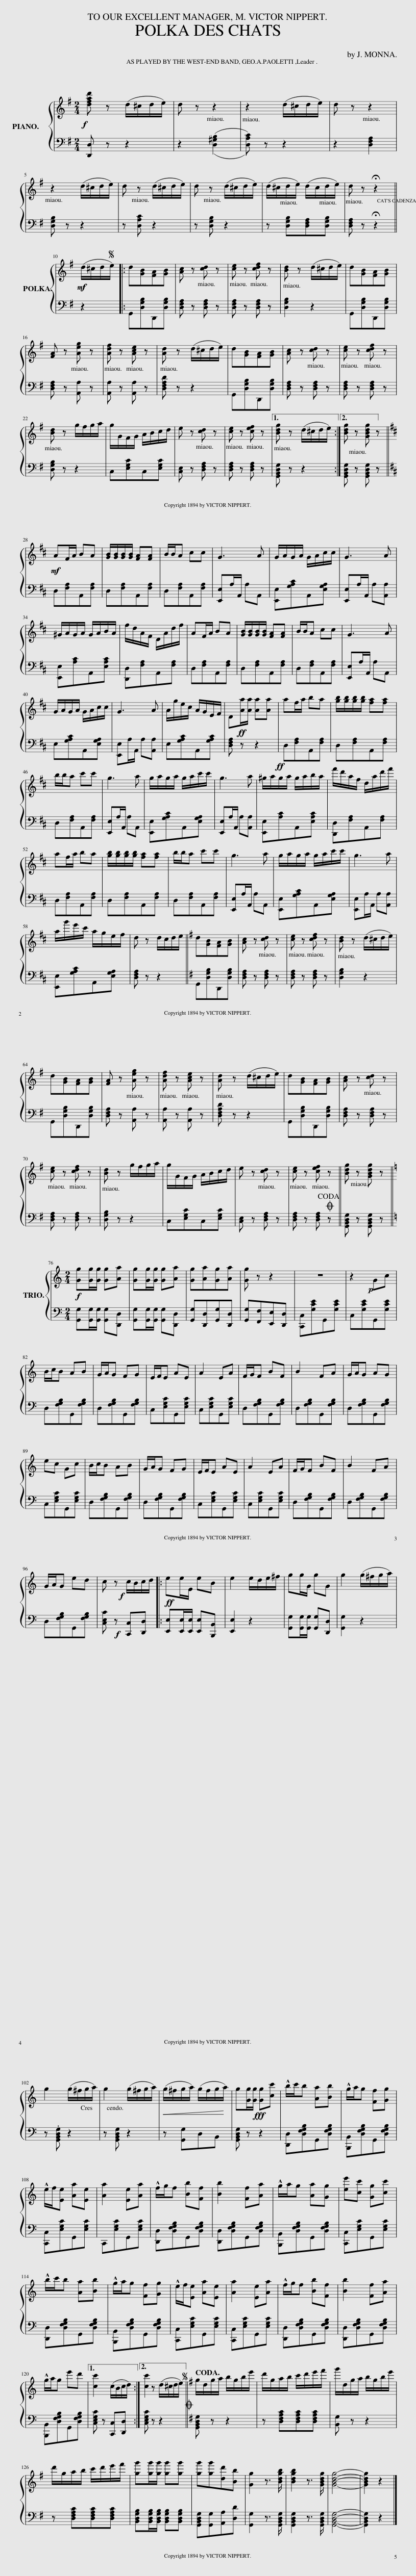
X:1
%%score { 1 | 2 }
L:1/8
Q:1/4=120
M:2/4
I:linebreak $
K:G
V:1 treble
V:2 bass
V:1
!f! [dfad'] z (d/^c/d/e/) | d z z2 | z2 (d/^c/d/e/) | d z z2 |$ z2 (d/^c/d/e/) | %5
 d z (d/^c/d/e/) | d z (d/^c/d/e/) | (d/^c/d/e/) (d/c/d/e/) | d z !fermata!z2 ||$!mf! (d/^c/d/e/) |: %10
S d[GB][FA][GB] | [Ac] z [cd] z | [ce] z [cdf] z | [Bd] z (d/^c/d/e/) | d[GB][FA][GB] |$ %15
 [FA] z [Aeg] z | [Adf] z [Ace] z | [Ad] z (d/^c/d/e/) | d[GB][FA][GB] | [Ac] z [cd] z | %20
 [ce] z [cdf] z |$ [Bd] z g/f/g/a/ | g/G/F/G/ A/B/c/d/ | e z [cd] z | [ce] z [cef] z |1 %25
 [Bdg] z (d/^c/d/e/) :|2 [Bdg] z [GBdg] z ||$[K:D]!mf! AF/A/ BA | [GB]/[GB]/[GB]/[GB]/ [FA][FA] | B/B/A cc | %30
 G3 A | G/A/G/A/ G/A/c/c/ | G3 A |$ ^G/A/G/A/ G/A/B/A/ | f/d/A/F/ D/A/d/f/ | %35
 AF/A/ BA | [GB]/[GB]/[GB]/[GB]/ [FA][FA] | B/B/A cc | G3 A |$ G/A/G/A/ G/A/c/c/ | %40
 G3 A | A/g/e/c/ A/G/E/F/ | D!ff![Aa]/[Aa]/ [Aa][Aa] | af/a/ ba | [gb]/[gb]/[gb]/[gb]/ [fa][fa] |$ %45
 b/b/a c'c' | g3 a | g/a/g/a/ g/a/c'/c'/ | g3 a | ^g/a/g/a/ g/a/b/a/ | %50
 f'/d'/a/f/ d/a/d'/f'/ |$ af/a/ ba | [gb]/[gb]/[gb]/[gb]/ [fa][fa] | b/b/a c'c' | g3 a | %55
 g/a/g/a/ g/a/c'/c'/ | g3 a |$ a/g'/e'/c'/ a/g/e/f/ | d z d/c/d/e/ ||[K:G] d[GB][FA][GB] | %60
 [Ac] z [cd] z | [ce] z [cdf] z | [Bd] z (d/^c/d/e/) |$ d[GB][FA][GB] | [FA] z [Aeg] z | %65
 [Adf] z [Ace] z | [Ad] z (d/^c/d/e/) | d[GB][FA][GB] | [Ac] z [cd] z |$ [ce] z [cdf] z | %70
 [Bd] z g/f/g/a/ | g/G/F/G/ A/B/c/d/ | e z [cd] z |O [ce] z [cef] z || [Bdg] z [GBdg] z ||$ %75
[K:C][M:2/4]!f! [Gg][Gg]/[Gg]/ [Gg][Aa] | [Gg][Gg]/[Gg]/ [Gg][Aa] | [Gg][Aa][Gg][Aa] | [Gg] z z2 | z4 | %80
 z2!p! Gc |$ B/c/B AB | G/A/G FG | E/F/E AE | A2 EA | %85
 F/G/F BF | B2 FA | G/A/G AG |$ ec Gc | B/c/B AB | %90
 G/A/G FG | E/F/E AE | A2 EA | F/G/F BF | B2 FA |$ %95
 G/A/G ed | c!f! z c/B/c/d/ |:!ff! ee/E/ eB | e2 e/d/e/^f/ | gg/G/ gG | %100
 g2 (g/^f/g/a/) |$ g2 (g/^f/g/a/) | g2 (g/^f/g/a/) |!<(! (g/^f/g/a/) (g/f/g/a/)!<)! | g[Gg]/[Gg]/!fff! [Gg][cc'] | %105
 !^!b/c'/b [Aa][Bb] | !^!g/a/g [Ff][Gg] |$ !^!e/f/[Ee] [Aa][Ee] | [Aa]2 [Ee][Aa] | !^!f/g/f [Bb][Ff] | %110
 [Bb]2 [Ff][Aa] | !^!g/a/g [Aa][Gg] | [ee'][cc'] [Gg][cc'] |$ !^!b/c'/b [Aa][Bb] | !^!g/a/g [Ff][Gg] | %115
 !^!e/f/[Ee] [Aa][Ee] | [Aa]2 [Ee][Aa] | !^!f/g/f [Bb][Ff] | [Bb]2 [Ff][Aa] |$ !^!g/a/g e'd' |1 %120
 [cc']2 (c/B/c/d/) :|2 [cc'] z (d/^c/d/e/) ||[K:G]SO g/d/g/a/ b/g/b/e'/ | d'/g/a/b/ c'/d'/e'/f'/ | g'/d/g/a/ b/g/b/e'/ |$ %125
 d'/g/a/b/ c'/d'/e'/f'/ | [gg'][gg']/[gg']/ [gg'][gg'] | [gg'][gg'][dd'][Bb] | [Gg]2 z3/2 [Bdgb]/ | [Bdgb]2 z3/2 [GBdg]/ | %130
 [GBdg]4- | [GBdg]2 z2 |] %132
V:2
 [D,,D,] z z2 | z2 (([D,^G,B,]2 | [D,A,C])) z z2 | z2 [D,F,A,]2 |$ [D,G,B,] z z2 | %5
 z [D,A,C] z2 | z [D,G,B,] z2 | z [D,G,B,][D,F,A,][D,G,B,] | [D,F,A,] z !fermata!z2 ||$ z2 |: %10
 G,,[D,G,B,]D,,[D,G,B,] | [D,F,A,] z [D,F,A,] z | [D,F,A,] z [D,F,A,] z | [D,G,B,]2 z2 | G,,[D,G,B,]D,,[D,G,B,] |$ %15
 [D,F,A,] z [A,,A,] z | [A,,A,] z [A,,A,] z | [D,F,A,D] z z2 | G,,[D,G,B,]D,,[D,G,B,] | [D,F,A,] z [D,F,A,] z | %20
 [D,F,A,] z [D,F,A,] z |$ [D,G,B,] z z2 | C,[E,G,C]C,[E,G,C] | [C,E,] z [D,F,A,] z | [D,F,A,] z [D,F,A,] z |1 %25
 [G,,B,,D,G,] z z2 :|2 [G,,B,,D,G,] z [G,,B,,D,G,] z ||$[K:D] D,[F,A,]A,,[F,A,] | D,[F,A,]A,,[F,A,] | D,[F,A,]A,,[F,A,] | %30
 [E,,E,]A,/A,,/ A,A,, | [E,,E,][G,A,C]A,,[E,G,A,] | [E,,E,]A,/A,,/ A,[A,,A,] |$ [E,,E,][A,C]A,,[E,A,C] | [D,,D,][F,A,]A,,[F,A,] | %35
 D,[F,A,]A,,[F,A,] | D,[F,A,]A,,[F,A,] | D,[F,A,]A,,[F,A,] | [E,,E,]A,/A,,/ A,A,, |$ E,[G,A,C]A,,[E,G,A,] | %40
 [E,,E,]A,/A,,/ A,[A,,A,] | E,[G,A,C]A,,[G,A,C] | [D,F,A,] z!ff! z2 | D,[F,A,]A,,[F,A,] | D,[F,A,]A,,[F,A,] |$ %45
 D,[F,A,]A,,[F,A,] | [E,,E,]A,/A,,/ A,A,, | [E,,E,][G,A,C]A,,[E,G,A,] | [E,,E,]A,/A,,/ A,[A,,A,] | [E,,E,][A,C]A,,[E,A,C] | %50
 [D,,D,][F,A,]A,,[F,A,] |$ D,[F,A,]A,,[F,A,] | D,[F,A,]A,,[F,A,] | D,[F,A,]A,,[F,A,] | [E,,E,]A,/A,,/ A,A,, | %55
 [E,,E,][G,A,C]A,,[E,G,A,] | [E,,E,]A,/A,,/ A,[A,,A,] |$ [E,,E,][G,A,C]A,,[E,G,A,] | [D,F,A,] z z2 ||[K:G] G,,[D,G,B,]D,,[D,G,B,] | %60
 [D,F,A,] z [D,F,A,] z | [D,F,A,] z [D,F,A,] z | [D,G,B,]2 z2 |$ G,,[D,G,B,]D,,[D,G,B,] | [D,F,A,] z [A,,A,] z | %65
 [A,,A,] z [A,,A,] z | [D,F,A,D] z z2 | G,,[D,G,B,]D,,[D,G,B,] | [D,F,A,] z [D,F,A,] z |$ [D,F,A,] z [D,F,A,] z | %70
 [D,G,B,] z z2 | C,[E,G,C]C,[E,G,C] | [C,E,] z [D,F,A,] z | [D,F,A,] z [D,F,A,] z || [G,,B,,D,G,] z [G,,B,,D,G,] z ||$ %75
[K:C][M:2/4] [G,,G,][G,,G,]/[G,,G,]/ [G,,G,][D,,D,] | [G,,G,][G,,G,]/[G,,G,]/ [G,,G,][D,,D,] | [G,,G,][D,,D,][G,,G,][D,,D,] | [G,,G,][F,,F,][E,,E,][D,,D,] | [C,,C,][G,CE]G,,[G,CE] | %80
 C,[G,CE]G,,[G,CE] |$ D,[F,G,B,]G,,[F,G,B,] | D,[F,G,B,]G,,[F,G,B,] | C,[E,G,C]G,,[E,G,C] | C,[E,G,C]G,,[E,G,C] | %85
 D,[F,G,B,]G,,[F,G,B,] | D,[F,G,B,]G,,[F,G,B,] | D,[F,G,B,]G,,[F,G,B,] |$ C,[E,G,C]G,,[E,G,C] | D,[F,G,B,]G,,[F,G,B,] | %90
 D,[F,G,B,]G,,[F,G,B,] | C,[E,G,C]G,,[E,G,C] | C,[E,G,C]G,,[E,G,C] | D,[F,G,B,]G,,[F,G,B,] | D,[F,G,B,]G,,[F,G,B,] |$ %95
 D,[F,G,B,]G,,[F,G,B,] | [C,E,C]!f! z [C,,C,][D,,D,] |: [E,,E,][E,,E,]/[E,,E,]/ [E,,E,][B,,,B,,] | [E,,E,]2 z2 | [G,,G,][G,,G,]/[G,,G,]/ [G,,G,][D,,D,] | %100
 [G,,G,]2 z2 |$ z .[G,,B,,D,G,] z2 | z [G,,B,,D,G,] z2 | z [G,,G,]D,B,, | [G,,B,,D,G,] z z2 | %105
 [D,,D,][D,F,G,B,]G,,[D,F,G,B,] | [B,,,B,,][D,F,G,B,]G,,[D,F,G,B,] |$ [C,,C,][E,G,C]G,,[E,G,C] | C,,[E,G,C]G,,[E,G,C] | [D,,D,][D,F,G,B,]G,,[D,F,G,B,] | %110
 [D,,D,][D,F,G,B,]G,,[D,F,G,B,] | [B,,,B,,][D,F,G,B,]G,,[D,F,G,B,] | [C,,C,][E,G,C]G,,[E,G,C] |$ [D,,D,][D,F,G,B,]G,,[D,F,G,B,] | [B,,,B,,][D,F,G,B,]G,,[D,F,G,B,] | %115
 [C,,C,][E,G,C]G,,[E,G,C] | [C,,C,][E,G,C]G,,[E,G,C] | [D,,D,][D,F,G,B,]G,,[D,F,G,B,] | [D,,D,][D,F,G,B,]G,,[D,F,G,B,] |$ [B,,,B,,][D,F,G,B,]G,,[D,F,G,B,] |1 %120
 [C,E,G,C] z [C,,C,][D,,D,] :|2 [C,E,G,C] z z2 ||[K:G] [G,,B,,D,G,] z z2 | z [D,F,A,C][D,F,A,C][D,F,A,C] | [B,,G,] z z2 |$ %125
 z [D,F,A,C][D,F,A,C][D,F,A,C] | [B,,D,G,B,][B,,D,G,B,]/[B,,D,G,B,]/ [B,,D,G,B,][B,,D,G,B,] | [G,,B,,D,G,][G,,G,][A,,A,][D,D] | [G,,G,]2 z3/2 [G,,B,,D,G,]/ | [G,,B,,D,G,]2 z3/2 [G,,B,,D,G,]/ | %130
 [G,,B,,D,G,]4- | [G,,B,,D,G,]2 z2 |] %132
